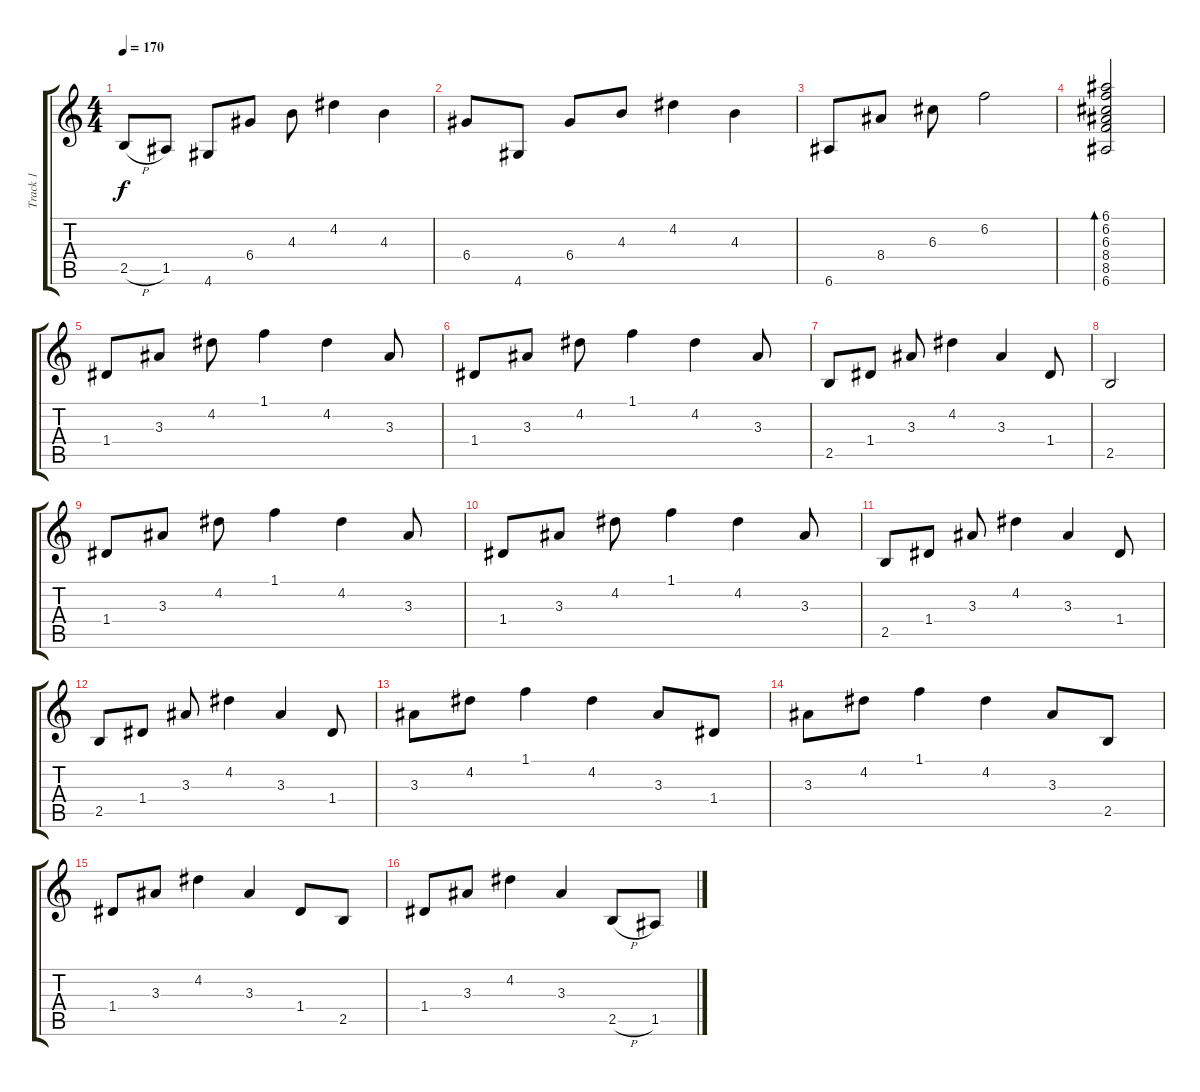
\track ("Track 1" "Track 1") {instrument acousticguitarsteel}
\staff {score tabs}
\tuning (E4 B3 G3 D3 A2 E2) {hide}
\ts (4 4)
\tempo 170
\clef g2
\ks c
2.5{h}.8{dy f} 1.5.8 4.6.8 6.4.8 4.3.8 4.2.4 4.3.4 |
6.4.8 4.6.8 6.4.8 4.3.8 4.2.4 4.3.4 |
6.6.8 8.4.8 6.3.8 6.2.2 |
(6.1 6.2 6.3 8.4 8.5 6.6).2{bd 120} |
1.4.8 3.3.8 4.2.8 1.1.4 4.2.4 3.3.8 |
1.4.8 3.3.8 4.2.8 1.1.4 4.2.4 3.3.8 |
2.5.8 1.4.8 3.3.8 4.2.4 3.3.4 1.4.8 |
2.5.2 |
1.4.8 3.3.8 4.2.8 1.1.4 4.2.4 3.3.8 |
1.4.8 3.3.8 4.2.8 1.1.4 4.2.4 3.3.8 |
2.5.8 1.4.8 3.3.8 4.2.4 3.3.4 1.4.8 |
2.5.8 1.4.8 3.3.8 4.2.4 3.3.4 1.4.8 |
3.3.8 4.2.8 1.1.4 4.2.4 3.3.8 1.4.8 |
3.3.8 4.2.8 1.1.4 4.2.4 3.3.8 2.5.8 |
1.4.8 3.3.8 4.2.4 3.3.4 1.4.8 2.5.8 |
1.4.8 3.3.8 4.2.4 3.3.4 2.5{h}.8 1.5.8
